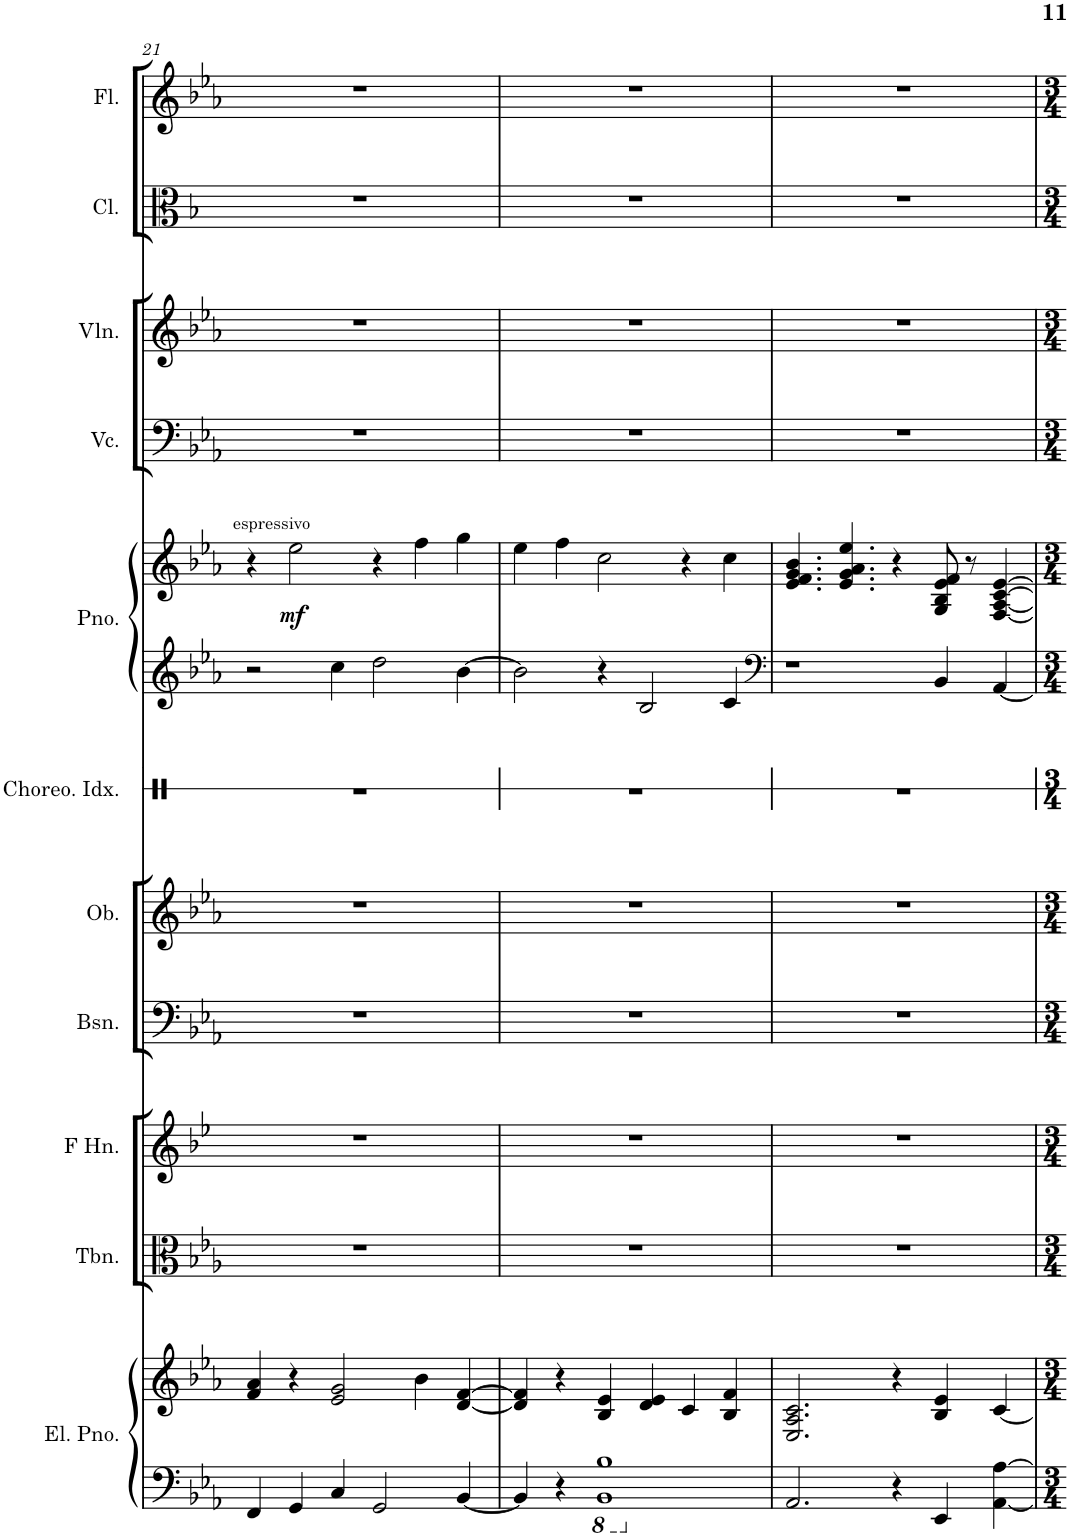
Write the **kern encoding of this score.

**kern	**kern	**kern	**kern	**kern	**kern	**kern	**kern	**kern	**dynam	**kern	**kern	**kern	**kern
*part11	*part11	*part10	*part9	*part8	*part7	*part6	*part5	*part5	*part5	*part4	*part3	*part2	*part1
*staff13	*staff12	*staff11	*staff10	*staff9	*staff8	*staff7	*staff6	*staff5	*staff5/6	*staff4	*staff3	*staff2	*staff1
*I"Electric Piano	*	*I"Trombone	*I"Horn in F	*I"Bassoon	*I"Oboe	*I"Choreographic Index	*I"Piano	*	*	*I"Violoncello	*I"Violin	*I"Clarinet	*I"Flute
*I'El. Pno.	*	*I'Tbn.	*	*I'Bsn.	*I'Ob.	*I'Choreo. Idx.	*I'Pno.	*	*	*I'Vc.	*I'Vln.	*I'Cl.	*I'Fl.
!!LO:PB:g=z
*clefF4	*clefG2	*clefC3	*clefG2	*clefF4	*clefG2	*clefX	*clefG2	*clefG2	*	*clefF4	*clefG2	*clefC3	*clefG2
*	*	*	*Trd4c7	*	*	*	*	*	*	*	*	*Trd1c2	*
*k[b-e-a-]	*k[b-e-a-]	*k[b-e-a-]	*k[b-e-]	*k[b-e-a-]	*k[b-e-a-]	*k[b-]	*k[b-e-a-]	*k[b-e-a-]	*	*k[b-e-a-]	*k[b-e-a-]	*k[b-]	*k[b-e-a-]
*M6/4	*M6/4	*M6/4	*M6/4	*M6/4	*M6/4	*M6/4	*M6/4	*M6/4	*	*M6/4	*M6/4	*M6/4	*M6/4
=21	=21	=21	=21	=21	=21	=21	=21	=21	=21	=21	=21	=21	=21
!	!	!	!	!	!	!	!	!LO:TX:a:t=espressivo	!	!	!	!	!
4FF/	4f/ 4a-/	1.r	1.r	1.r	1.r	1.r	2r	4r	.	1.r	1.r	1.r	1.r
!	!	!	!	!	!	!	!	!	!LO:DY:b	!	!	!	!
4GG/	4r	.	.	.	.	.	.	2ee-\	mf	.	.	.	.
4C/	2e-/ 2g/	.	.	.	.	.	4cc\	.	.	.	.	.	.
2GG/	.	.	.	.	.	.	2dd\	4r	.	.	.	.	.
.	4b-\	.	.	.	.	.	.	4ff\	.	.	.	.	.
[4BB-/	[4d/ [4f/	.	.	.	.	.	[4b-\	4gg\	.	.	.	.	.
=22	=22	=22	=22	=22	=22	=22	=22	=22	=22	=22	=22	=22	=22
4BB-/]	4d/] 4f/]	1.r	1.r	1.r	1.r	1.r	2b-\]	4ee-\	.	1.r	1.r	1.r	1.r
4r	4r	.	.	.	.	.	.	4ff\	.	.	.	.	.
*8ba	*	*	*	*	*	*	*	*	*	*	*	*	*
1BBB- 1BB-	4B-/ 4e-/	.	.	.	.	.	4r	2cc\	.	.	.	.	.
.	4d/ 4e-/	.	.	.	.	.	2B-/	.	.	.	.	.	.
.	4c/	.	.	.	.	.	.	4r	.	.	.	.	.
.	4B-/ 4f/	.	.	.	.	.	4c/	4cc\	.	.	.	.	.
=23	=23	=23	=23	=23	=23	=23	=23	=23	=23	=23	=23	=23	=23
*	*	*	*	*	*	*	*clefF4	*	*	*	*	*	*
*X8ba	*	*	*	*	*	*	*	*	*	*	*	*	*
2.AA-/	2.E-/ 2.A-/ 2.c/	1.r	1.r	1.r	1.r	1.r	1r	4.e-/ 4.f/ 4.g/ 4.b-/	.	1.r	1.r	1.r	1.r
.	.	.	.	.	.	.	.	4.e-/ 4.g/ 4.a-/ 4.ee-/	.	.	.	.	.
4r	4r	.	.	.	.	.	.	4r	.	.	.	.	.
4EE-/	4B-/ 4e-/	.	.	.	.	.	4BB-/	8G/ 8B-/ 8e-/ 8f/	.	.	.	.	.
.	.	.	.	.	.	.	.	8r	.	.	.	.	.
[4AA-\ [4A-\	[4c/	.	.	.	.	.	[4AA-/	[4F/ [4A-/ [4c/ [4e-/	.	.	.	.	.
=	=	=	=	=	=	=	=	=	=	=	=	=	=
*-	*-	*-	*-	*-	*-	*-	*-	*-	*-	*-	*-	*-	*-
